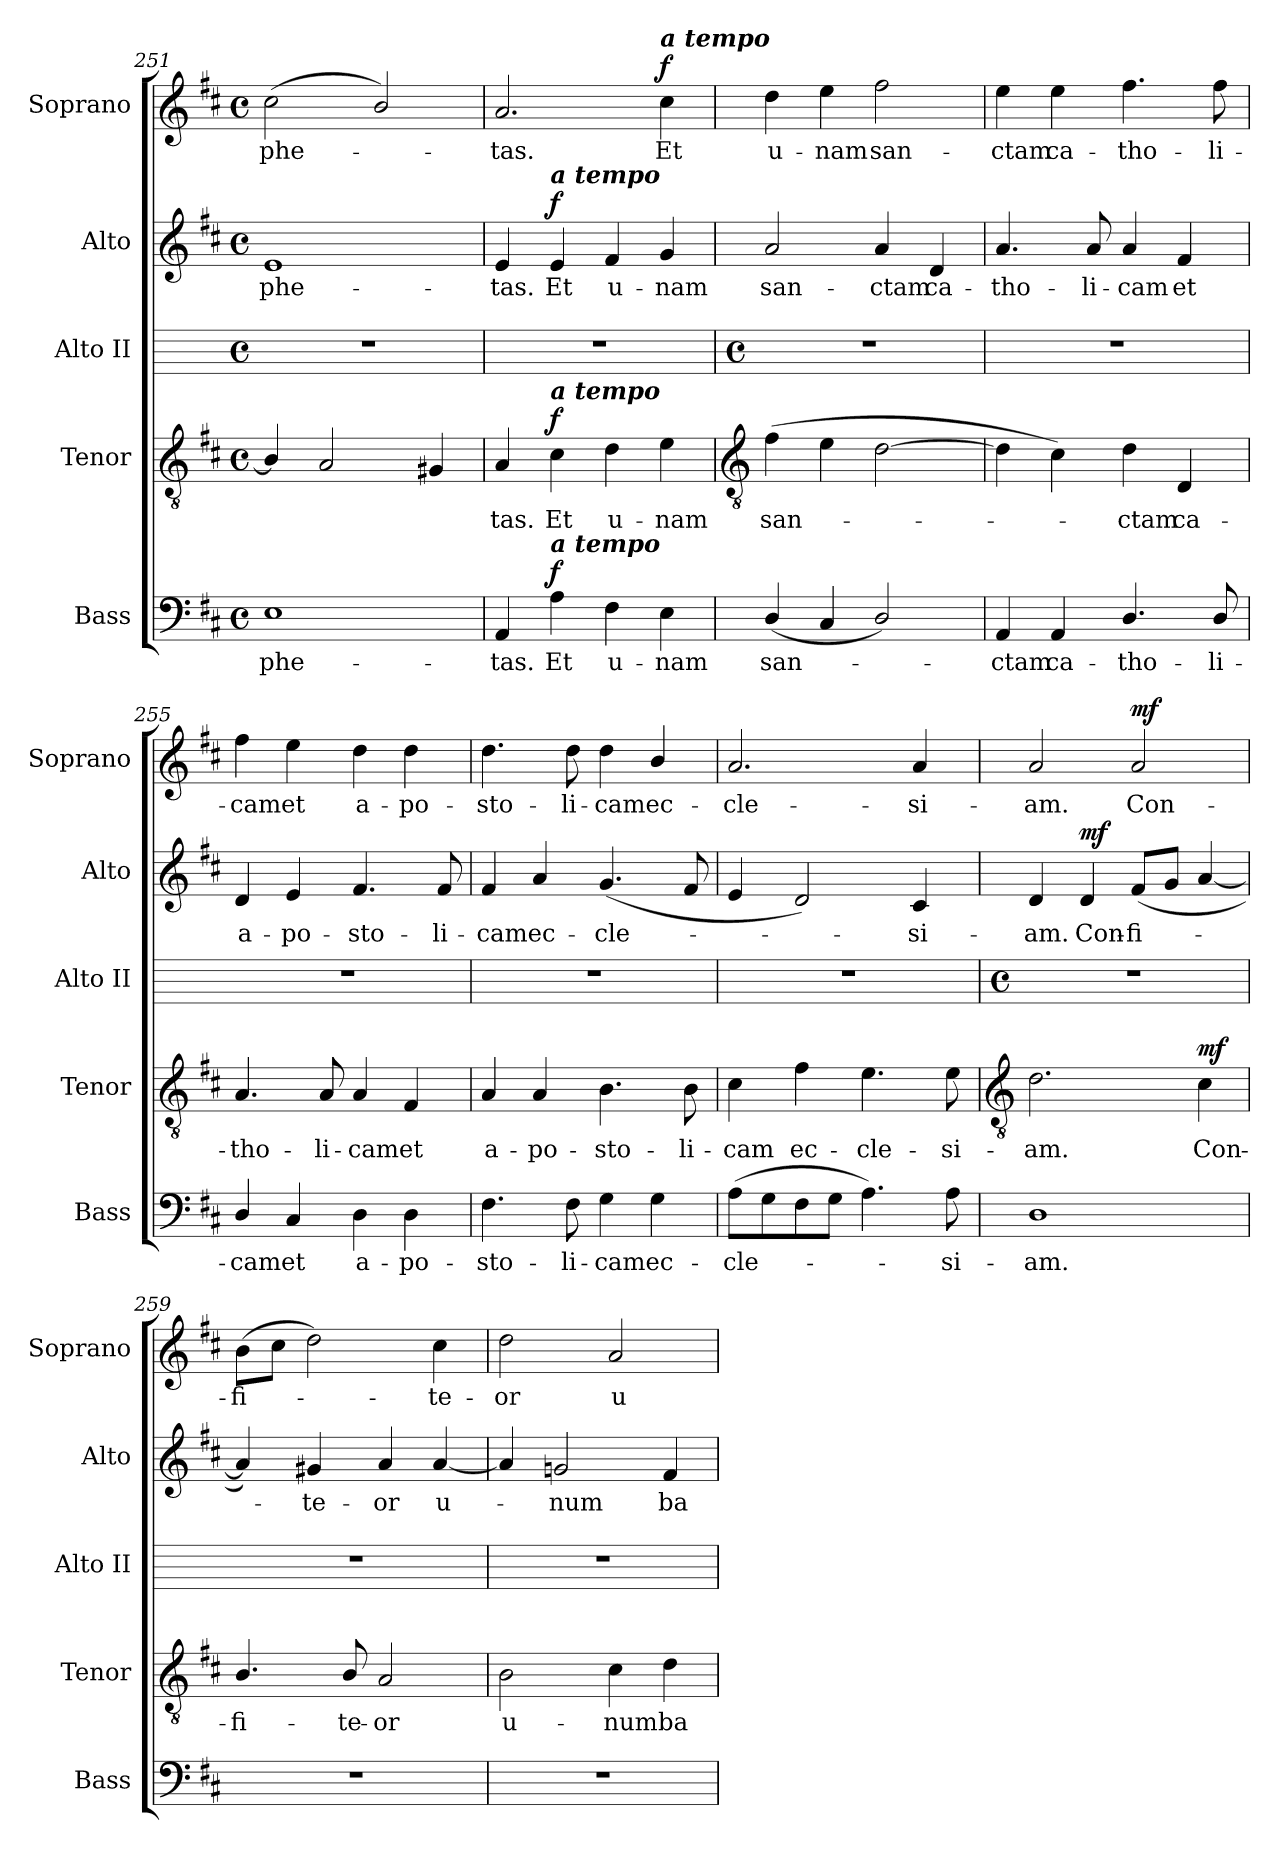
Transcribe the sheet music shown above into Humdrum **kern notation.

**kern	**text	**dynam	**kern	**text	**dynam	**kern	**kern	**text	**dynam	**kern	**text	**dynam
*part5	*part5	*part5	*part4	*part4	*part4	*part3	*part2	*part2	*part2	*part1	*part1	*part1
*staff5	*staff5	*staff5	*staff4	*staff4	*staff4	*staff3	*staff2	*staff2	*staff2	*staff1	*staff1	*staff1
*I"Bass	*	*	*I"Tenor	*	*	*I"Alto II	*I"Alto	*	*	*I"Soprano	*	*
*I'Bass	*	*	*I'Tenor	*	*	*I'Alto II	*I'Alto	*	*	*I'Soprano	*	*
*clefF4	*	*	*clefGv2	*	*	*	*clefG2	*	*	*clefG2	*	*
*k[f#c#]	*	*	*k[f#c#]	*	*	*	*k[f#c#]	*	*	*k[f#c#]	*	*
*D:	*	*	*D:	*	*	*	*D:	*	*	*D:	*	*
*M4/4	*	*	*M4/4	*	*	*M4/4	*M4/4	*	*	*M4/4	*	*
*met(c)	*	*	*met(c)	*	*	*met(c)	*met(c)	*	*	*met(c)	*	*
=251	=251	=251	=251	=251	=251	=251	=251	=251	=251	=251	=251	=251
!	!LO:LY:b	!	!	!	!	!	!	!LO:LY:b	!	!	!LO:LY:b	!
1E	-phe-	.	4B/]	.	.	1r	1e	-phe-	.	(<2cc#	-phe-	.
.	.	.	2A	.	.	.	.	.	.	.	.	.
.	.	.	.	.	.	.	.	.	.	2b/)	.	.
.	.	.	4G#X	.	.	.	.	.	.	.	.	.
=252	=252	=252	=252	=252	=252	=252	=252	=252	=252	=252	=252	=252
!	!LO:LY:b	!	!	!LO:LY:b	!	!	!	!LO:LY:b	!	!	!LO:LY:b	!
4AA	-tas.	.	4A	tas.	.	1r	4e	-tas.	.	2.a	tas.	.
!	!	!	!	!	!	!	!LO:TX:a:Bi:t=a tempo	!	!	!	!	!
!	!	!	!LO:TX:a:Bi:t=a tempo	!	!	!	!	!	!	!	!	!
!LO:TX:a:Bi:t=a tempo	!	!	!	!	!	!	!	!	!	!	!	!
!	!LO:LY:b	!LO:DY:b	!	!LO:LY:b	!LO:DY:b	!	!	!LO:LY:b	!LO:DY:b	!	!	!
4A	Et	f	4c#	Et	f	.	4e	Et	f	.	.	.
!	!LO:LY:b	!	!	!LO:LY:b	!	!	!	!LO:LY:b	!	!	!	!
4F#	u-	.	4d	u-	.	.	4f#	u-	.	.	.	.
*	*	*	*	*	*	*	*	*	*	*MM92	*	*
!	!	!	!	!	!	!	!	!	!	!LO:TX:a:Bi:t=a tempo	!	!
!	!LO:LY:b	!	!	!LO:LY:b	!	!	!	!LO:LY:b	!	!	!LO:LY:b	!LO:DY:b
4E	-nam	.	4e	-nam	.	.	4g	-nam	.	4cc#	Et	f
!!LO:LB:g=z
=253	=253	=253	=253	=253	=253	=253	=253	=253	=253	=253	=253	=253
*	*	*	*clefGv2	*	*	*	*	*	*	*	*	*
*	*	*	*	*	*	*M4/4	*	*	*	*	*	*
*	*	*	*	*	*	*met(c)	*	*	*	*	*	*
!	!LO:LY:b	!	!	!LO:LY:b	!	!	!	!LO:LY:b	!	!	!LO:LY:b	!
(<4D/	san-	.	(>4f#	san-	.	1r	2a	san-	.	4dd	u-	.
!	!	!	!	!	!	!	!	!	!	!	!LO:LY:b	!
4C#	.	.	4e	.	.	.	.	.	.	4ee	-nam	.
!	!	!	!	!	!	!	!	!LO:LY:b	!	!	!LO:LY:b	!
2D/)	.	.	[2d	.	.	.	4a	-ctam	.	2ff#	san-	.
!	!	!	!	!	!	!	!	!LO:LY:b	!	!	!	!
.	.	.	.	.	.	.	4d	ca-	.	.	.	.
=254	=254	=254	=254	=254	=254	=254	=254	=254	=254	=254	=254	=254
!	!LO:LY:b	!	!	!	!	!	!	!LO:LY:b	!	!	!LO:LY:b	!
4AA	ctam	.	4d]	.	.	1r	4.a	-tho-	.	4ee	-ctam	.
!	!LO:LY:b	!	!	!	!	!	!	!	!	!	!LO:LY:b	!
4AA	ca-	.	4c#)	.	.	.	.	.	.	4ee	ca-	.
!	!	!	!	!	!	!	!	!LO:LY:b	!	!	!	!
.	.	.	.	.	.	.	8a	-li-	.	.	.	.
!	!LO:LY:b	!	!	!LO:LY:b	!	!	!	!LO:LY:b	!	!	!LO:LY:b	!
4.D/	-tho-	.	4d	ctam	.	.	4a	-cam	.	4.ff#	-tho-	.
!	!	!	!	!LO:LY:b	!	!	!	!LO:LY:b	!	!	!	!
.	.	.	4D	ca-	.	.	4f#	et	.	.	.	.
!	!LO:LY:b	!	!	!	!	!	!	!	!	!	!LO:LY:b	!
8D/	-li-	.	.	.	.	.	.	.	.	8ff#	-li-	.
=255	=255	=255	=255	=255	=255	=255	=255	=255	=255	=255	=255	=255
!	!LO:LY:b	!	!	!LO:LY:b	!	!	!	!LO:LY:b	!	!	!LO:LY:b	!
4D/	-cam	.	4.A	-tho-	.	1r	4d	a-	.	4ff#	-cam	.
!	!LO:LY:b	!	!	!	!	!	!	!LO:LY:b	!	!	!LO:LY:b	!
4C#	et	.	.	.	.	.	4e	-po-	.	4ee	et	.
!	!	!	!	!LO:LY:b	!	!	!	!	!	!	!	!
.	.	.	8A	-li-	.	.	.	.	.	.	.	.
!	!LO:LY:b	!	!	!LO:LY:b	!	!	!	!LO:LY:b	!	!	!LO:LY:b	!
4D	a-	.	4A	-cam	.	.	4.f#	-sto-	.	4dd	a-	.
!	!LO:LY:b	!	!	!LO:LY:b	!	!	!	!	!	!	!LO:LY:b	!
4D	-po-	.	4F#	et	.	.	.	.	.	4dd	-po-	.
!	!	!	!	!	!	!	!	!LO:LY:b	!	!	!	!
.	.	.	.	.	.	.	8f#	-li-	.	.	.	.
=256	=256	=256	=256	=256	=256	=256	=256	=256	=256	=256	=256	=256
!	!LO:LY:b	!	!	!LO:LY:b	!	!	!	!LO:LY:b	!	!	!LO:LY:b	!
4.F#	-sto-	.	4A	a-	.	1r	4f#	-cam	.	4.dd	-sto-	.
!	!	!	!	!LO:LY:b	!	!	!	!LO:LY:b	!	!	!	!
.	.	.	4A	-po-	.	.	4a	ec-	.	.	.	.
!	!LO:LY:b	!	!	!	!	!	!	!	!	!	!LO:LY:b	!
8F#	-li-	.	.	.	.	.	.	.	.	8dd	-li-	.
!	!LO:LY:b	!	!	!LO:LY:b	!	!	!	!LO:LY:b	!	!	!LO:LY:b	!
4G	-cam	.	4.B	-sto-	.	.	(<4.g	-cle-	.	4dd	-cam	.
!	!LO:LY:b	!	!	!	!	!	!	!	!	!	!LO:LY:b	!
4G	ec-	.	.	.	.	.	.	.	.	4b/	ec-	.
!	!	!	!	!LO:LY:b	!	!	!	!	!	!	!	!
.	.	.	8B	-li-	.	.	8f#	.	.	.	.	.
=257	=257	=257	=257	=257	=257	=257	=257	=257	=257	=257	=257	=257
!	!LO:LY:b	!	!	!LO:LY:b	!	!	!	!	!	!	!LO:LY:b	!
(>8AL	-cle-	.	4c#	-cam	.	1r	4e	.	.	2.a	-cle-	.
8G	.	.	.	.	.	.	.	.	.	.	.	.
!	!	!	!	!LO:LY:b	!	!	!	!	!	!	!	!
8F#	.	.	4f#	ec-	.	.	2d)	.	.	.	.	.
8GJ	.	.	.	.	.	.	.	.	.	.	.	.
!	!	!	!	!LO:LY:b	!	!	!	!	!	!	!	!
4.A)	.	.	4.e	-cle-	.	.	.	.	.	.	.	.
!	!	!	!	!	!	!	!	!LO:LY:b	!	!	!LO:LY:b	!
.	.	.	.	.	.	.	4c#	si-	.	4a	-si-	.
!	!LO:LY:b	!	!	!LO:LY:b	!	!	!	!	!	!	!	!
8A	si-	.	8e	-si-	.	.	.	.	.	.	.	.
!!LO:LB:g=z
=258	=258	=258	=258	=258	=258	=258	=258	=258	=258	=258	=258	=258
*	*	*	*clefGv2	*	*	*	*	*	*	*	*	*
*	*	*	*	*	*	*M4/4	*	*	*	*	*	*
*	*	*	*	*	*	*met(c)	*	*	*	*	*	*
!	!LO:LY:b	!	!	!LO:LY:b	!	!	!	!LO:LY:b	!	!	!LO:LY:b	!
1D	-am.	.	2.d	-am.	.	1r	4d	-am.	.	2a	-am.	.
!	!	!	!	!	!	!	!	!LO:LY:b	!LO:DY:b	!	!	!
.	.	.	.	.	.	.	4d	Con-	mf	.	.	.
!	!	!	!	!	!	!	!	!LO:LY:b	!	!	!LO:LY:b	!LO:DY:b
.	.	.	.	.	.	.	(<8f#L	-fi-	.	2a	Con-	mf
.	.	.	.	.	.	.	8gJ	.	.	.	.	.
!	!	!	!	!LO:LY:b	!LO:DY:b	!	!	!	!	!	!	!
.	.	.	4c#	Con-	mf	.	[4a	.	.	.	.	.
=259	=259	=259	=259	=259	=259	=259	=259	=259	=259	=259	=259	=259
!	!	!	!	!LO:LY:b	!	!	!	!	!	!	!LO:LY:b	!
1r	.	.	4.B/	-fi-	.	1r	4a])	.	.	(>8bL	-fi-	.
.	.	.	.	.	.	.	.	.	.	8cc#J	.	.
!	!	!	!	!	!	!	!	!LO:LY:b	!	!	!	!
.	.	.	.	.	.	.	4g#X	te-	.	2dd)	.	.
!	!	!	!	!LO:LY:b	!	!	!	!	!	!	!	!
.	.	.	8B/	-te-	.	.	.	.	.	.	.	.
!	!	!	!	!LO:LY:b	!	!	!	!LO:LY:b	!	!	!	!
.	.	.	2A	-or	.	.	4a	-or	.	.	.	.
!	!	!	!	!	!	!	!	!LO:LY:b	!	!	!LO:LY:b	!
.	.	.	.	.	.	.	[4a	u-	.	4cc#	te-	.
=260	=260	=260	=260	=260	=260	=260	=260	=260	=260	=260	=260	=260
!	!	!	!	!LO:LY:b	!	!	!	!	!	!	!LO:LY:b	!
1r	.	.	2B	u-	.	1r	4a]	.	.	2dd	-or	.
!	!	!	!	!	!	!	!	!LO:LY:b	!	!	!	!
.	.	.	.	.	.	.	2gn	num	.	.	.	.
!	!	!	!	!LO:LY:b	!	!	!	!	!	!	!LO:LY:b	!
.	.	.	4c#	-num	.	.	.	.	.	2a	u-	.
!	!	!	!	!LO:LY:b	!	!	!	!LO:LY:b	!	!	!	!
.	.	.	4d	ba-	.	.	4f#	ba-	.	.	.	.
=	=	=	=	=	=	=	=	=	=	=	=	=
*-	*-	*-	*-	*-	*-	*-	*-	*-	*-	*-	*-	*-
